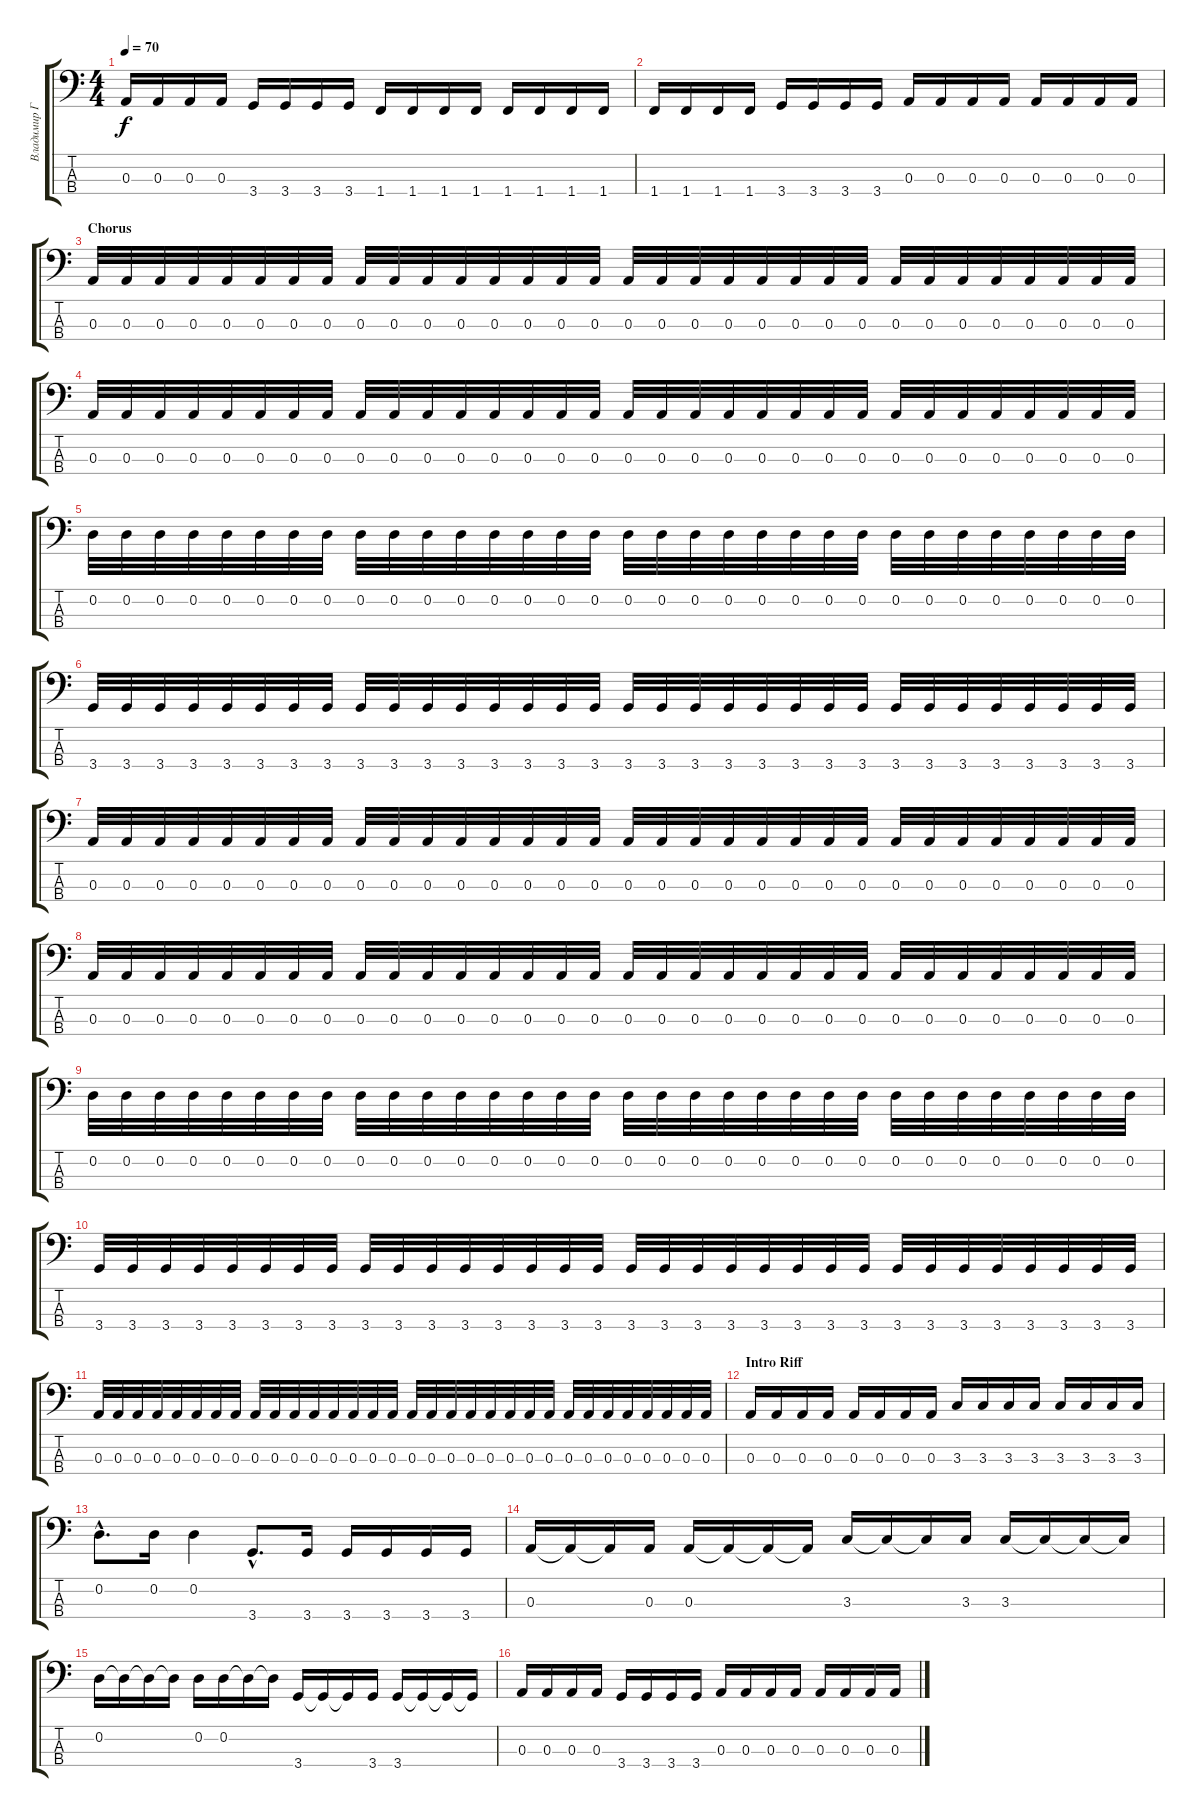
\track ("Владимир Гарбуз" "Владимир Г") {instrument electricbassfinger}
\staff {score tabs}
\tuning (G2 D2 A1 E1) {hide}
\ts (4 4)
\tempo 70
\clef f4
\ks c
0.3.16{dy f} 0.3.16 0.3.16 0.3.16 3.4.16 3.4.16 3.4.16 3.4.16 1.4.16 1.4.16 1.4.16 1.4.16 1.4.16 1.4.16 1.4.16 1.4.16 |
1.4.16 1.4.16 1.4.16 1.4.16 3.4.16 3.4.16 3.4.16 3.4.16 0.3.16 0.3.16 0.3.16 0.3.16 0.3.16 0.3.16 0.3.16 0.3.16 |
\section ("" "Chorus")
0.3.32 0.3.32 0.3.32 0.3.32 0.3.32 0.3.32 0.3.32 0.3.32 0.3.32 0.3.32 0.3.32 0.3.32 0.3.32 0.3.32 0.3.32 0.3.32 0.3.32 0.3.32 0.3.32 0.3.32 0.3.32 0.3.32 0.3.32 0.3.32 0.3.32 0.3.32 0.3.32 0.3.32 0.3.32 0.3.32 0.3.32 0.3.32 |
0.3.32 0.3.32 0.3.32 0.3.32 0.3.32 0.3.32 0.3.32 0.3.32 0.3.32 0.3.32 0.3.32 0.3.32 0.3.32 0.3.32 0.3.32 0.3.32 0.3.32 0.3.32 0.3.32 0.3.32 0.3.32 0.3.32 0.3.32 0.3.32 0.3.32 0.3.32 0.3.32 0.3.32 0.3.32 0.3.32 0.3.32 0.3.32 |
0.2.32 0.2.32 0.2.32 0.2.32 0.2.32 0.2.32 0.2.32 0.2.32 0.2.32 0.2.32 0.2.32 0.2.32 0.2.32 0.2.32 0.2.32 0.2.32 0.2.32 0.2.32 0.2.32 0.2.32 0.2.32 0.2.32 0.2.32 0.2.32 0.2.32 0.2.32 0.2.32 0.2.32 0.2.32 0.2.32 0.2.32 0.2.32 |
3.4.32 3.4.32 3.4.32 3.4.32 3.4.32 3.4.32 3.4.32 3.4.32 3.4.32 3.4.32 3.4.32 3.4.32 3.4.32 3.4.32 3.4.32 3.4.32 3.4.32 3.4.32 3.4.32 3.4.32 3.4.32 3.4.32 3.4.32 3.4.32 3.4.32 3.4.32 3.4.32 3.4.32 3.4.32 3.4.32 3.4.32 3.4.32 |
0.3.32 0.3.32 0.3.32 0.3.32 0.3.32 0.3.32 0.3.32 0.3.32 0.3.32 0.3.32 0.3.32 0.3.32 0.3.32 0.3.32 0.3.32 0.3.32 0.3.32 0.3.32 0.3.32 0.3.32 0.3.32 0.3.32 0.3.32 0.3.32 0.3.32 0.3.32 0.3.32 0.3.32 0.3.32 0.3.32 0.3.32 0.3.32 |
0.3.32 0.3.32 0.3.32 0.3.32 0.3.32 0.3.32 0.3.32 0.3.32 0.3.32 0.3.32 0.3.32 0.3.32 0.3.32 0.3.32 0.3.32 0.3.32 0.3.32 0.3.32 0.3.32 0.3.32 0.3.32 0.3.32 0.3.32 0.3.32 0.3.32 0.3.32 0.3.32 0.3.32 0.3.32 0.3.32 0.3.32 0.3.32 |
0.2.32 0.2.32 0.2.32 0.2.32 0.2.32 0.2.32 0.2.32 0.2.32 0.2.32 0.2.32 0.2.32 0.2.32 0.2.32 0.2.32 0.2.32 0.2.32 0.2.32 0.2.32 0.2.32 0.2.32 0.2.32 0.2.32 0.2.32 0.2.32 0.2.32 0.2.32 0.2.32 0.2.32 0.2.32 0.2.32 0.2.32 0.2.32 |
3.4.32 3.4.32 3.4.32 3.4.32 3.4.32 3.4.32 3.4.32 3.4.32 3.4.32 3.4.32 3.4.32 3.4.32 3.4.32 3.4.32 3.4.32 3.4.32 3.4.32 3.4.32 3.4.32 3.4.32 3.4.32 3.4.32 3.4.32 3.4.32 3.4.32 3.4.32 3.4.32 3.4.32 3.4.32 3.4.32 3.4.32 3.4.32 |
0.3.32 0.3.32 0.3.32 0.3.32 0.3.32 0.3.32 0.3.32 0.3.32 0.3.32 0.3.32 0.3.32 0.3.32 0.3.32 0.3.32 0.3.32 0.3.32 0.3.32 0.3.32 0.3.32 0.3.32 0.3.32 0.3.32 0.3.32 0.3.32 0.3.32 0.3.32 0.3.32 0.3.32 0.3.32 0.3.32 0.3.32 0.3.32 |
\section ("" "Intro Riff")
0.3.16 0.3.16 0.3.16 0.3.16 0.3.16 0.3.16 0.3.16 0.3.16 3.3.16 3.3.16 3.3.16 3.3.16 3.3.16 3.3.16 3.3.16 3.3.16 |
0.2{hac}.8{d} 0.2.16 0.2.4 3.4{hac}.8{d} 3.4.16 3.4.16 3.4.16 3.4.16 3.4.16 |
0.3.16 0.3{t}.16 0.3{t}.16 0.3.16 0.3.16 0.3{t}.16 0.3{t}.16 0.3{t}.16 3.3.16 3.3{t}.16 3.3{t}.16 3.3.16 3.3.16 3.3{t}.16 3.3{t}.16 3.3{t}.16 |
0.2.16 0.2{t}.16 0.2{t}.16 0.2{t}.16 0.2.16 0.2.16 0.2{t}.16 0.2{t}.16 3.4.16 3.4{t}.16 3.4{t}.16 3.4.16 3.4.16 3.4{t}.16 3.4{t}.16 3.4{t}.16 |
0.3.16 0.3.16 0.3.16 0.3.16 3.4.16 3.4.16 3.4.16 3.4.16 0.3.16 0.3.16 0.3.16 0.3.16 0.3.16 0.3.16 0.3.16 0.3.16
